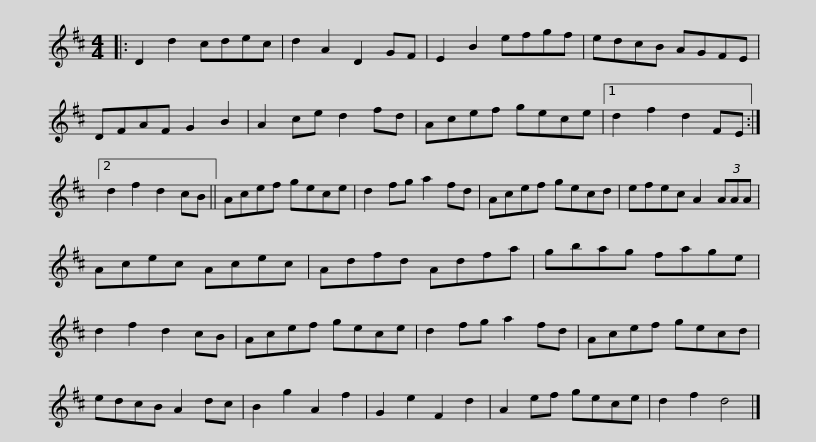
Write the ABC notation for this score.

X:1
L:1/8
M:4/4
I:linebreak $
K:D
V:1 treble
V:1
|: D2 d2 cdec | d2 A2 D2 GF | E2 B2 efgf | edcB AGFE | DFAF G2 B2 | %5
 A2 ce d2 fd |$ Acef gece |1 d2 f2 d2 FE :|2 d2 f2 d2 cB || Acef gece | %10
 d2 fg a2 fd | Acef gecd |$ efec A2 (3AAA | Acec Acec | Adfd Adfa | %15
 gbag fage | d2 f2 d2 cB | Acef gece |$ d2 fg a2 fd | Acef gecd | %20
 edcB A2 dc | B2 g2 A2 f2 | G2 e2 F2 d2 | A2 ef gece | d2 f2 d4 |] %25
